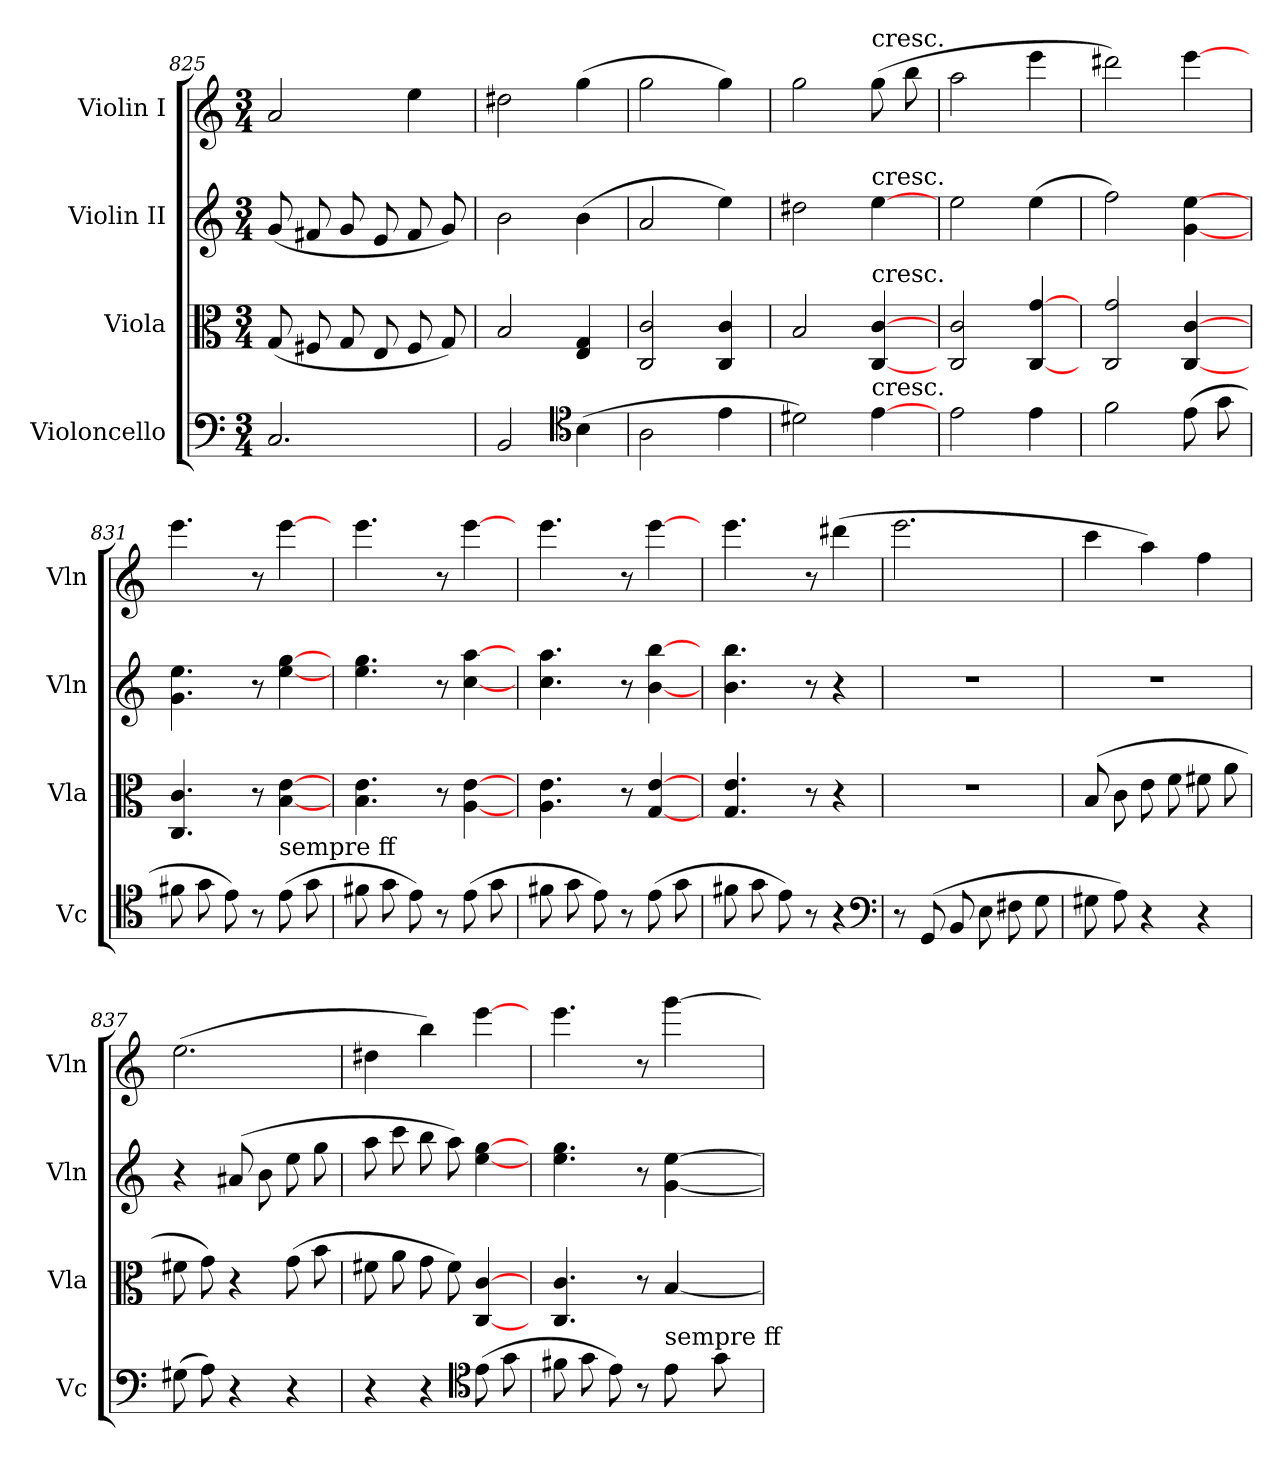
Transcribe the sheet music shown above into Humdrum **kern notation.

**kern	**kern	**kern	**kern
*part4	*part3	*part2	*part1
*staff4	*staff3	*staff2	*staff1
*I"Violoncello	*I"Viola	*I"Violin II	*I"Violin I
*I'Vc	*I'Vla	*I'Vln	*I'Vln
*clefF4	*clefC3	*clefG2	*clefG2
*k[]	*k[]	*k[]	*k[]
*C:	*C:	*C:	*C:
*M3/4	*M3/4	*M3/4	*M3/4
=825	=825	=825	=825
2.C	(8G	(8g	2a
.	8F#X	8f#X	.
.	8G	8g	.
.	8E	8e	.
.	8F#	8f#	4ee
.	8G)	8g)	.
=826	=826	=826	=826
2BB	2B	2b	2dd#X
*clefC4	*	*	*
(4B	4E 4G	(4b	(4gg
=827	=827	=827	=827
2A	2C 2c	2a	2gg
4e	4C 4c	4ee)	4gg)
=828	=828	=828	=828
2d#X)	2B	2dd#X	2gg
!	!	!	!LO:TX:a:t=cresc.
!	!	!LO:TX:a:t=cresc.	!
!	!LO:TX:a:t=cresc.	!	!
!LO:TX:a:t=cresc.	!	!	!
[4e	[4C [4c	[4ee	(8gg
.	.	.	8bb
=829	=829	=829	=829
2e	2C 2c	2ee	2aa
4e	[4C [4g	(4ee	4eee
=830	=830	=830	=830
2f	2C 2g	2ff)	2ddd#X)
(8e	[4C [4c	[4g [4ee	[4eee
8g	.	.	.
=831	=831	=831	=831
8f#X	4.C 4.c	4.g 4.ee	4.eee
8g	.	.	.
8e)	.	.	.
8r	8r	8r	8r
!LO:TX:a:t=sempre ff	!	!	!
(8e	[4B [4e	[4ee [4gg	[4eee
8g	.	.	.
=832	=832	=832	=832
8f#X	4.B 4.e	4.ee 4.gg	4.eee
8g	.	.	.
8e)	.	.	.
8r	8r	8r	8r
(8e	[4A [4e	[4cc [4aa	[4eee
8g	.	.	.
=833	=833	=833	=833
8f#X	4.A 4.e	4.cc 4.aa	4.eee
8g	.	.	.
8e)	.	.	.
8r	8r	8r	8r
(8e	[4G [4e	[4b [4bb	[4eee
8g	.	.	.
=834	=834	=834	=834
8f#X	4.G 4.e	4.b 4.bb	4.eee
8g	.	.	.
8e)	.	.	.
8r	8r	8r	8r
4r	4r	4r	(4ddd#X
*clefF4	*	*	*
=835	=835	=835	=835
8r	2.r	2.r	2.eee
(8GG	.	.	.
8BB	.	.	.
8E	.	.	.
8F#X	.	.	.
8G	.	.	.
=836	=836	=836	=836
8G#X	(8B	2.r	4ccc
8A)	8c	.	.
4r	8e	.	4aa)
.	8f	.	.
4r	8f#X	.	4ff
.	8a	.	.
=837	=837	=837	=837
(8G#X	8f#X	4r	(2.ee
8A)	8g)	.	.
4r	4r	(8a#X	.
.	.	8b	.
4r	(8g	8ee	.
.	8b	8gg	.
=838	=838	=838	=838
4r	8f#X	8aa	4dd#X
.	8a	8ccc	.
4r	8g	8bb	4bb)
.	8f#)	8aa)	.
*clefC4	*	*	*
(8e	[4C [4c	[4ee [4gg	[4eee
8g	.	.	.
=839	=839	=839	=839
8f#X	4.C 4.c	4.ee 4.gg	4.eee
8g	.	.	.
8e)	.	.	.
8r	8r	8r	8r
!LO:TX:a:t=sempre ff	!	!	!
8e	[4B	[4g [4ee	[4ggg
8g	.	.	.
=	=	=	=
*-	*-	*-	*-
